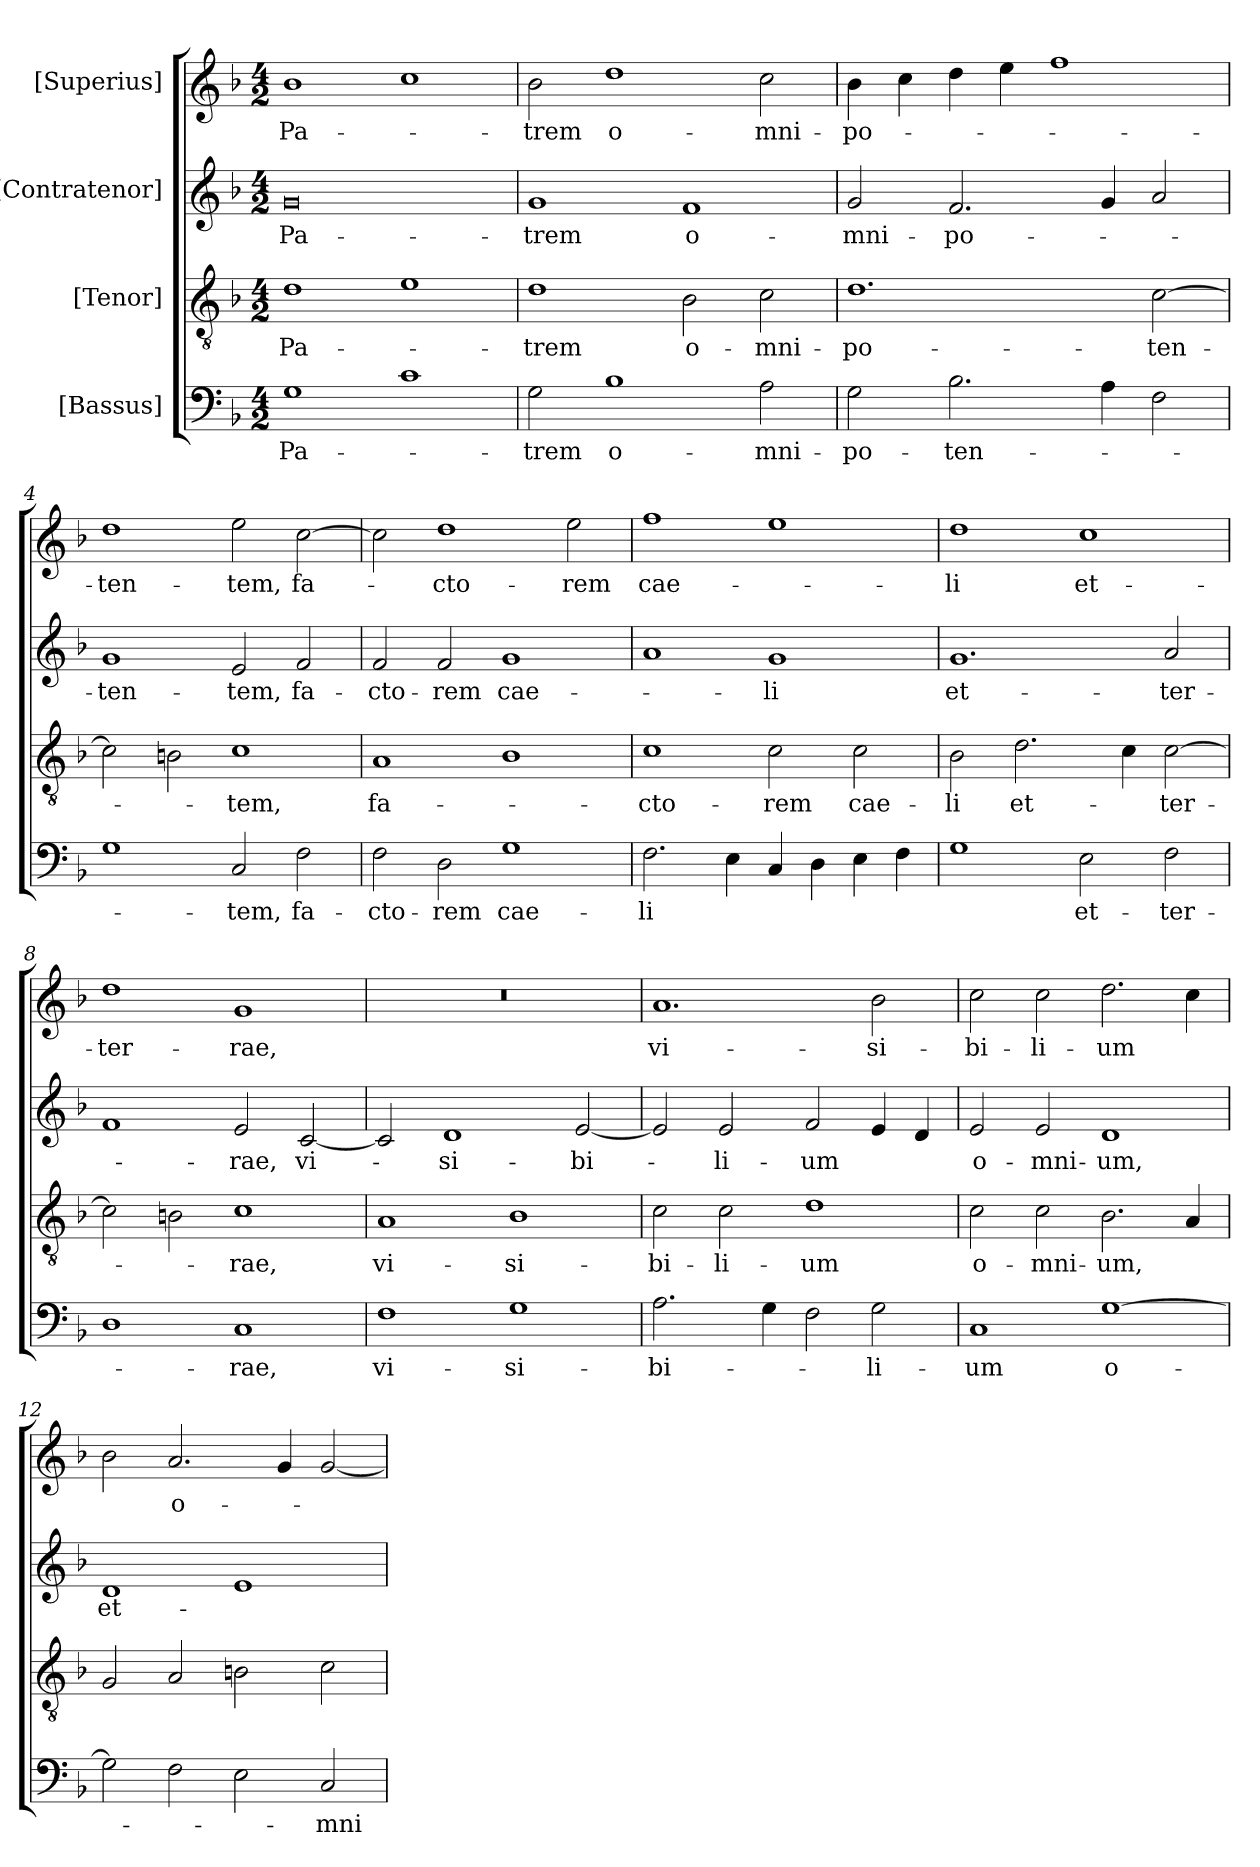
**kern	**text	**kern	**text	**kern	**text	**kern	**text
*part4	*part4	*part3	*part3	*part2	*part2	*part1	*part1
*staff4	*staff4	*staff3	*staff3	*staff2	*staff2	*staff1	*staff1
*I"[Bassus]	*	*I"[Tenor]	*	*I"[Contratenor]	*	*I"[Superius]	*
*clefF4	*	*clefGv2	*	*clefG2	*	*clefG2	*
*k[b-]	*	*k[b-]	*	*k[b-]	*	*k[b-]	*
*M4/2	*	*M4/2	*	*M4/2	*	*M4/2	*
=1	=1	=1	=1	=1	=1	=1	=1
1G\	Pa-	1d\	Pa-	0g/	Pa-	1b-\	Pa-
1c\	.	1e\	.	.	.	1cc\	.
=2	=2	=2	=2	=2	=2	=2	=2
2G\	-trem	1d\	-trem	1g/	-trem	2b-\	-trem
1B-\	o-	.	.	.	.	1dd\	o-
.	.	2B-\	o-	1f/	o-	.	.
2A\	-mni-	2c\	-mni-	.	.	2cc\	-mni-
=3	=3	=3	=3	=3	=3	=3	=3
2G\	-po-	1.d\	-po-	2g/	-mni-	4b-\	-po-
.	.	.	.	.	.	4cc\	.
2.B-\	-ten-	.	.	2.f/	-po-	4dd\	.
.	.	.	.	.	.	4ee\	.
.	.	.	.	.	.	1ff\	.
4A\	.	.	.	4g/	.	.	.
2F\	.	[2c\	-ten-	2a/	.	.	.
=4	=4	=4	=4	=4	=4	=4	=4
1G\	.	2c\]	.	1g/	-ten-	1dd\	-ten-
.	.	2Bn\	.	.	.	.	.
2C/	-tem,	1c\	-tem,	2e/	-tem,	2ee\	-tem,
2F\	fa-	.	.	2f/	fa-	[2cc\	fa-
=5	=5	=5	=5	=5	=5	=5	=5
2F\	-cto-	1A/	fa-	2f/	-cto-	2cc\]	.
2D\	-rem	.	.	2f/	-rem	1dd\	-cto-
1G\	cae-	1B-\	.	1g/	cae-	.	.
.	.	.	.	.	.	2ee\	-rem
=6	=6	=6	=6	=6	=6	=6	=6
2.F\	-li	1c\	-cto-	1a/	.	1ff\	cae-
4E\	.	.	.	.	.	.	.
4C/	.	2c\	-rem	1g/	-li	1ee\	.
4D\	.	.	.	.	.	.	.
4E\	.	2c\	cae-	.	.	.	.
4F\	.	.	.	.	.	.	.
=7	=7	=7	=7	=7	=7	=7	=7
1G\	.	2B-\	-li	1.g/	et-	1dd\	-li
.	.	2.d\	et-	.	.	.	.
2E\	et-	.	.	.	.	1cc\	et-
.	.	4c\	.	.	.	.	.
2F\	ter-	[2c\	ter-	2a/	ter-	.	.
=8	=8	=8	=8	=8	=8	=8	=8
1D\	.	2c\]	.	1f/	.	1dd\	ter-
.	.	2Bn\	.	.	.	.	.
1C/	-rae,	1c\	-rae,	2e/	-rae,	1g/	-rae,
.	.	.	.	[2c/	vi-	.	.
=9	=9	=9	=9	=9	=9	=9	=9
1F\	vi-	1A/	vi-	2c/]	.	0r	.
.	.	.	.	1d/	-si-	.	.
1G\	-si-	1B-\	-si-	.	.	.	.
.	.	.	.	[2e/	-bi-	.	.
=10	=10	=10	=10	=10	=10	=10	=10
2.A\	-bi-	2c\	-bi-	2e/]	.	1.a/	vi-
.	.	2c\	-li-	2e/	-li-	.	.
4G\	.	.	.	.	.	.	.
2F\	.	1d\	-um	2f/	-um	.	.
2G\	-li-	.	.	4e/	.	2b-\	-si-
.	.	.	.	4d/	.	.	.
=11	=11	=11	=11	=11	=11	=11	=11
1C/	-um	2c\	o-	2e/	o-	2cc\	-bi-
.	.	2c\	-mni-	2e/	-mni-	2cc\	-li-
[1G\	o-	2.B-\	-um,	1d/	-um,	2.dd\	-um
.	.	4A/	.	.	.	4cc\	.
=12	=12	=12	=12	=12	=12	=12	=12
2G\]	.	2G/	.	1d/	et-	2b-\	.
2F\	.	2A/	.	.	.	2.a/	o-
2E\	.	2Bn\	.	1e/	.	.	.
.	.	.	.	.	.	4g/	.
2C/	-mni-	2c\	.	.	.	[2g/	.
=	=	=	=	=	=	=	=
*-	*-	*-	*-	*-	*-	*-	*-
